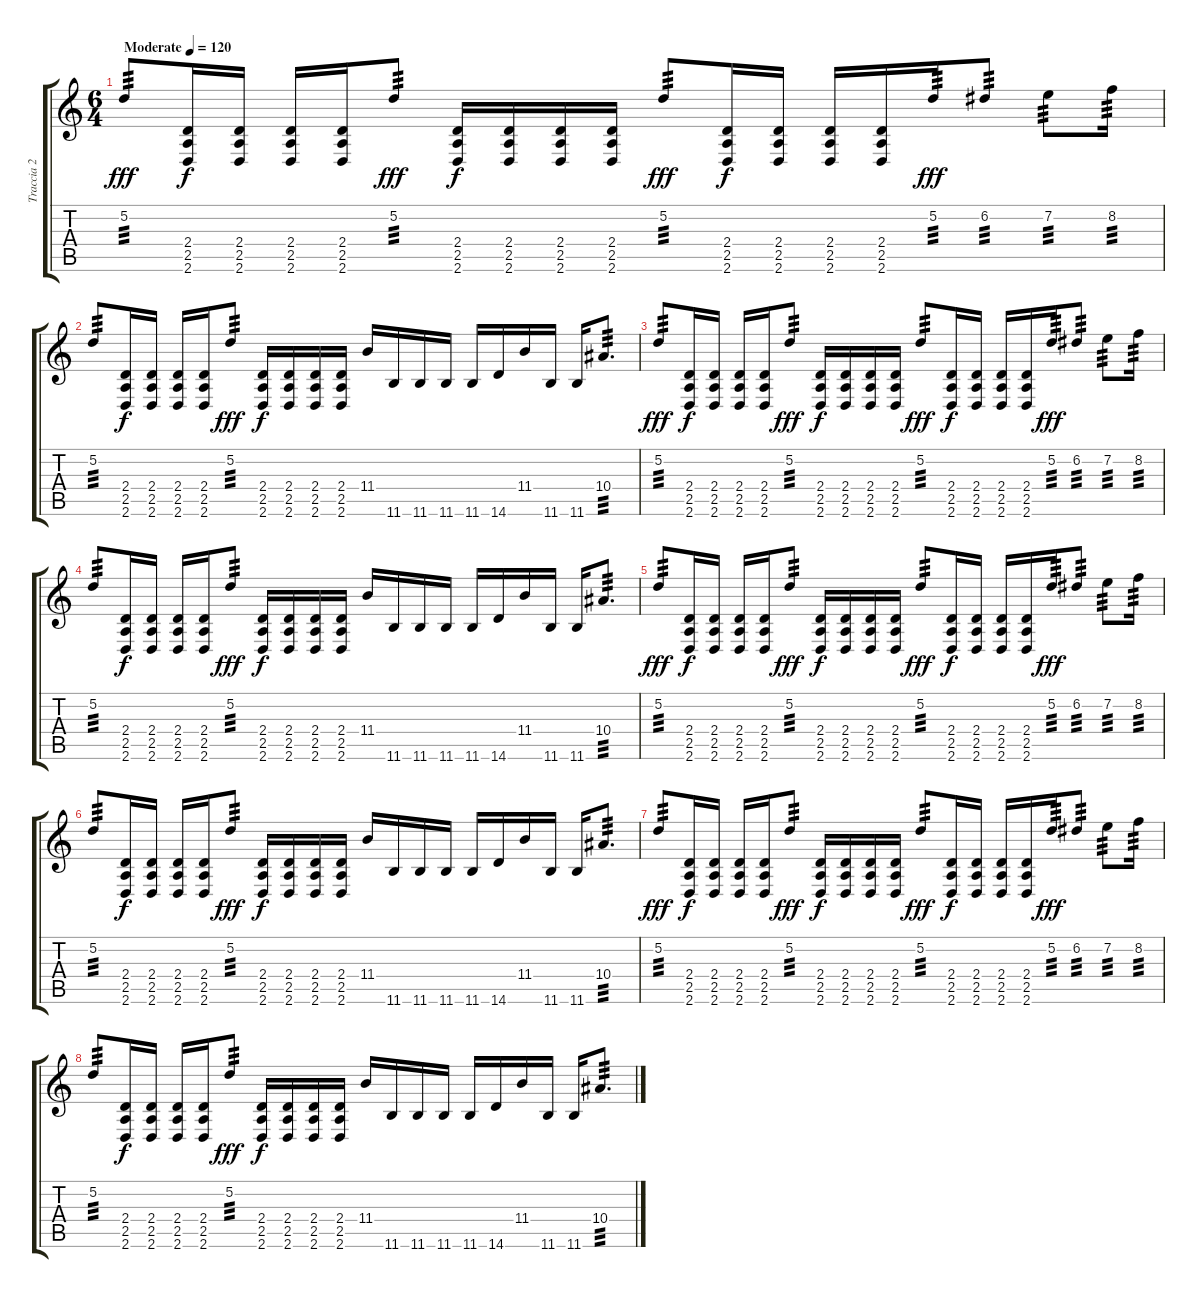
\track ("Traccia 2" "Traccia 2") {instrument distortionguitar}
\staff {score tabs}
\tuning (D4 A3 F3 C3 G2 C2) {hide}
\ts (6 4)
\tempo (120 "Moderate")
\clef g2
\ks c
5.2.8{tp 3 dy fff instrument distortionguitar} (2.4 2.5 2.6).16{dy f} (2.4 2.5 2.6).16 (2.4 2.5 2.6).16 (2.4 2.5 2.6).16 5.2.8{tp 3 dy fff} (2.4 2.5 2.6).16{dy f} (2.4 2.5 2.6).16 (2.4 2.5 2.6).16 (2.4 2.5 2.6).16 5.2.8{tp 3 dy fff} (2.4 2.5 2.6).16{dy f} (2.4 2.5 2.6).16 (2.4 2.5 2.6).16 (2.4 2.5 2.6).16 5.2.16{tp 3 dy fff} 6.2.8{tp 3} 7.2.8{tp 3} 8.2.16{tp 3} |
5.2.8{tp 3} (2.4 2.5 2.6).16{dy f} (2.4 2.5 2.6).16 (2.4 2.5 2.6).16 (2.4 2.5 2.6).16 5.2.8{tp 3 dy fff} (2.4 2.5 2.6).16{dy f} (2.4 2.5 2.6).16 (2.4 2.5 2.6).16 (2.4 2.5 2.6).16 11.4.16 11.6.16 11.6.16 11.6.16 11.6.16 14.6.16 11.4.16 11.6.16 11.6.16 10.4.8{d tp 3} |
5.2.8{tp 3 dy fff} (2.4 2.5 2.6).16{dy f} (2.4 2.5 2.6).16 (2.4 2.5 2.6).16 (2.4 2.5 2.6).16 5.2.8{tp 3 dy fff} (2.4 2.5 2.6).16{dy f} (2.4 2.5 2.6).16 (2.4 2.5 2.6).16 (2.4 2.5 2.6).16 5.2.8{tp 3 dy fff} (2.4 2.5 2.6).16{dy f} (2.4 2.5 2.6).16 (2.4 2.5 2.6).16 (2.4 2.5 2.6).16 5.2.16{tp 3 dy fff} 6.2.8{tp 3} 7.2.8{tp 3} 8.2.16{tp 3} |
5.2.8{tp 3} (2.4 2.5 2.6).16{dy f} (2.4 2.5 2.6).16 (2.4 2.5 2.6).16 (2.4 2.5 2.6).16 5.2.8{tp 3 dy fff} (2.4 2.5 2.6).16{dy f} (2.4 2.5 2.6).16 (2.4 2.5 2.6).16 (2.4 2.5 2.6).16 11.4.16 11.6.16 11.6.16 11.6.16 11.6.16 14.6.16 11.4.16 11.6.16 11.6.16 10.4.8{d tp 3} |
5.2.8{tp 3 dy fff} (2.4 2.5 2.6).16{dy f} (2.4 2.5 2.6).16 (2.4 2.5 2.6).16 (2.4 2.5 2.6).16 5.2.8{tp 3 dy fff} (2.4 2.5 2.6).16{dy f} (2.4 2.5 2.6).16 (2.4 2.5 2.6).16 (2.4 2.5 2.6).16 5.2.8{tp 3 dy fff} (2.4 2.5 2.6).16{dy f} (2.4 2.5 2.6).16 (2.4 2.5 2.6).16 (2.4 2.5 2.6).16 5.2.16{tp 3 dy fff} 6.2.8{tp 3} 7.2.8{tp 3} 8.2.16{tp 3} |
5.2.8{tp 3} (2.4 2.5 2.6).16{dy f} (2.4 2.5 2.6).16 (2.4 2.5 2.6).16 (2.4 2.5 2.6).16 5.2.8{tp 3 dy fff} (2.4 2.5 2.6).16{dy f} (2.4 2.5 2.6).16 (2.4 2.5 2.6).16 (2.4 2.5 2.6).16 11.4.16 11.6.16 11.6.16 11.6.16 11.6.16 14.6.16 11.4.16 11.6.16 11.6.16 10.4.8{d tp 3} |
5.2.8{tp 3 dy fff} (2.4 2.5 2.6).16{dy f} (2.4 2.5 2.6).16 (2.4 2.5 2.6).16 (2.4 2.5 2.6).16 5.2.8{tp 3 dy fff} (2.4 2.5 2.6).16{dy f} (2.4 2.5 2.6).16 (2.4 2.5 2.6).16 (2.4 2.5 2.6).16 5.2.8{tp 3 dy fff} (2.4 2.5 2.6).16{dy f} (2.4 2.5 2.6).16 (2.4 2.5 2.6).16 (2.4 2.5 2.6).16 5.2.16{tp 3 dy fff} 6.2.8{tp 3} 7.2.8{tp 3} 8.2.16{tp 3} |
5.2.8{tp 3} (2.4 2.5 2.6).16{dy f} (2.4 2.5 2.6).16 (2.4 2.5 2.6).16 (2.4 2.5 2.6).16 5.2.8{tp 3 dy fff} (2.4 2.5 2.6).16{dy f} (2.4 2.5 2.6).16 (2.4 2.5 2.6).16 (2.4 2.5 2.6).16 11.4.16 11.6.16 11.6.16 11.6.16 11.6.16 14.6.16 11.4.16 11.6.16 11.6.16 10.4.8{d tp 3}
